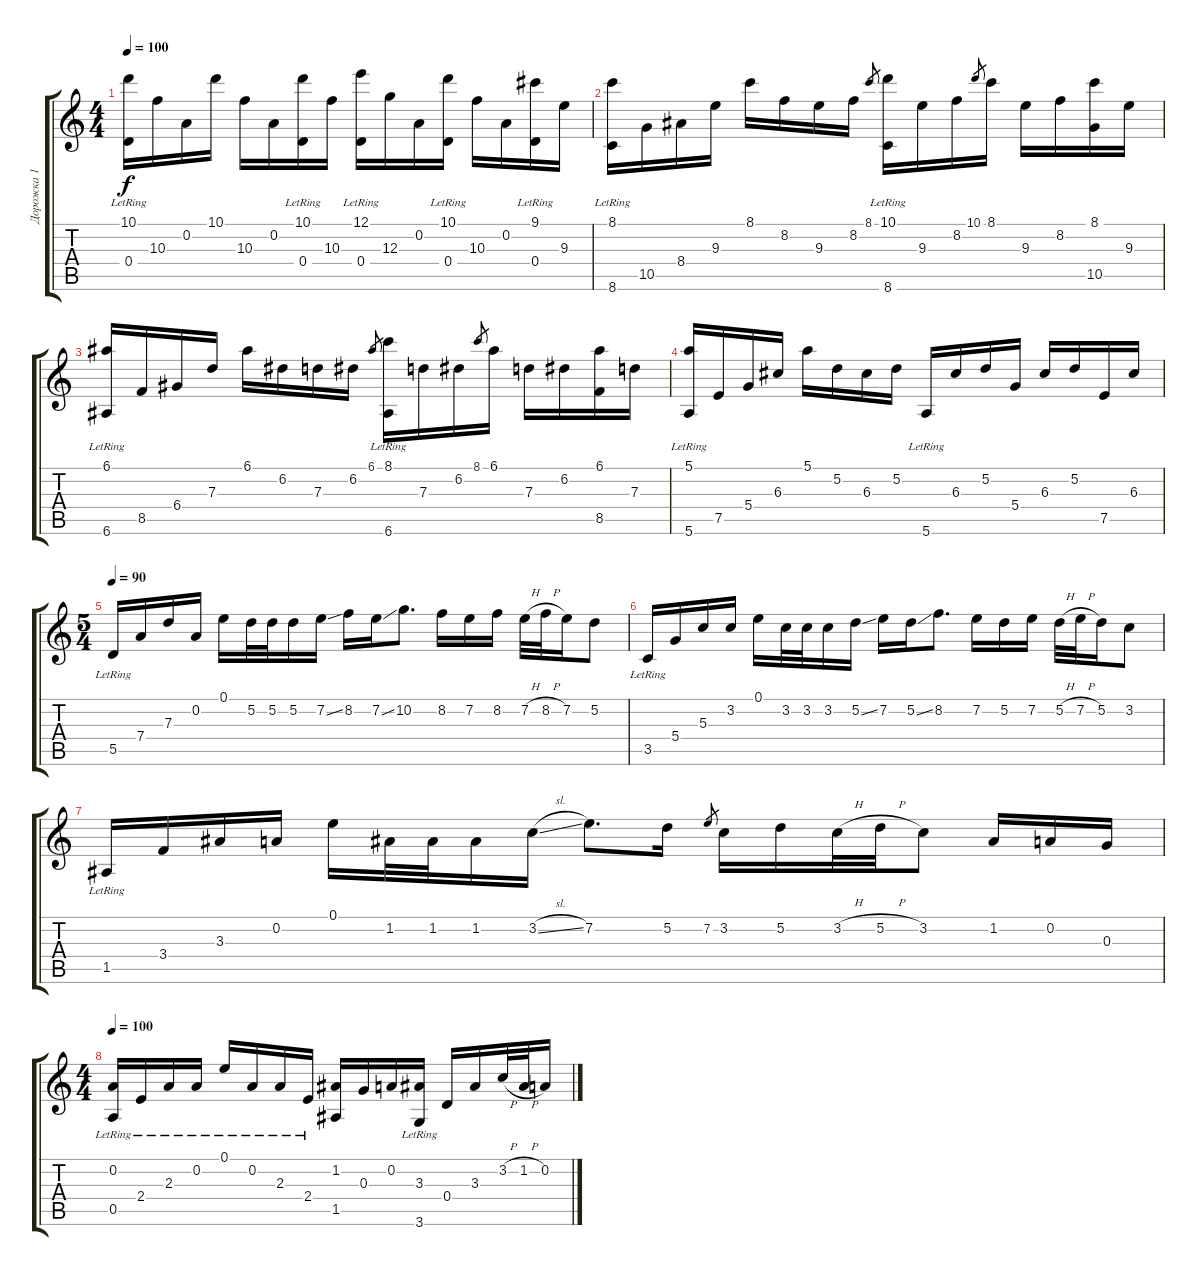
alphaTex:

\track ("Дорожка 1" "Дорожка 1") {instrument acousticguitarnylon}
\staff {score tabs}
\tuning (E4 A3 G3 D3 A2 E2) {hide}
\ts (4 4)
\tempo 100
\clef g2
\ks c
(10.1 0.4{lr}).16{dy f} 10.3.16 0.2.16 10.1.16 10.3.16 0.2.16 (10.1 0.4{lr}).16 10.3.16 (12.1 0.4{lr}).16 12.3.16 0.2.16 (10.1 0.4{lr}).16 10.3.16 0.2.16 (9.1 0.4{lr}).16 9.3.16 |
(8.1 8.6{lr}).16 10.5.16 8.4.16 9.3.16 8.1.16 8.2.16 9.3.16 8.2.16 8.1.8{gr} (10.1 8.6{lr}).16 9.3.16 8.2.16 10.1.8{gr} 8.1.16 9.3.16 8.2.16 (8.1 10.5).16 9.3.16 |
(6.1 6.6{lr}).16 8.5.16 6.4.16 7.3.16 6.1.16 6.2.16 7.3.16 6.2.16 6.1.8{gr} (8.1 6.6{lr}).16 7.3.16 6.2.16 8.1.8{gr} 6.1.16 7.3.16 6.2.16 (6.1 8.5).16 7.3.16 |
(5.1 5.6{lr}).16 7.5.16 5.4.16 6.3.16 5.1.16 5.2.16 6.3.16 5.2.16 5.6{lr}.16 6.3.16 5.2.16 5.4.16 6.3.16 5.2.16 7.5.16 6.3.16 |
\ts (5 4)
\tempo 90
5.5{lr}.16 7.4.16 7.3.16 0.2.16 0.1.16 5.2.32 5.2.32 5.2.16 7.2{ss}.16 8.2.16 7.2{ss}.16 10.2.8{d} 8.2.16 7.2.16 8.2.16 7.2{h}.32 8.2{h}.32 7.2.16 5.2.8 |
3.5{lr}.16 5.4.16 5.3.16 3.2.16 0.1.16 3.2.32 3.2.32 3.2.16 5.2{ss}.16 7.2.16 5.2{ss}.16 8.2.8{d} 7.2.16 5.2.16 7.2.16 5.2{h}.32 7.2{h}.32 5.2.16 3.2.8 |
1.5{lr}.16 3.4.16 3.3.16 0.2.16 0.1.16 1.2.32 1.2.32 1.2.16 3.2{sl}.16 7.2.8{d} 5.2.16 7.2.8{gr} 3.2.16 5.2.16 3.2{h}.32 5.2{h}.32 3.2.8 1.2.16 0.2.16 0.3.16 |
\ts (4 4)
\tempo 100
(0.2 0.5{lr}).16 2.4{lr}.16 2.3{lr}.16 0.2{lr}.16 0.1{lr}.16 0.2{lr}.16 2.3{lr}.16 2.4{lr}.16 (1.2 1.5).16 0.3.16 0.2.16 (3.3 3.6{lr}).16 0.4.16 3.3.16 3.2{h}.32 1.2{h}.32 0.2.16
